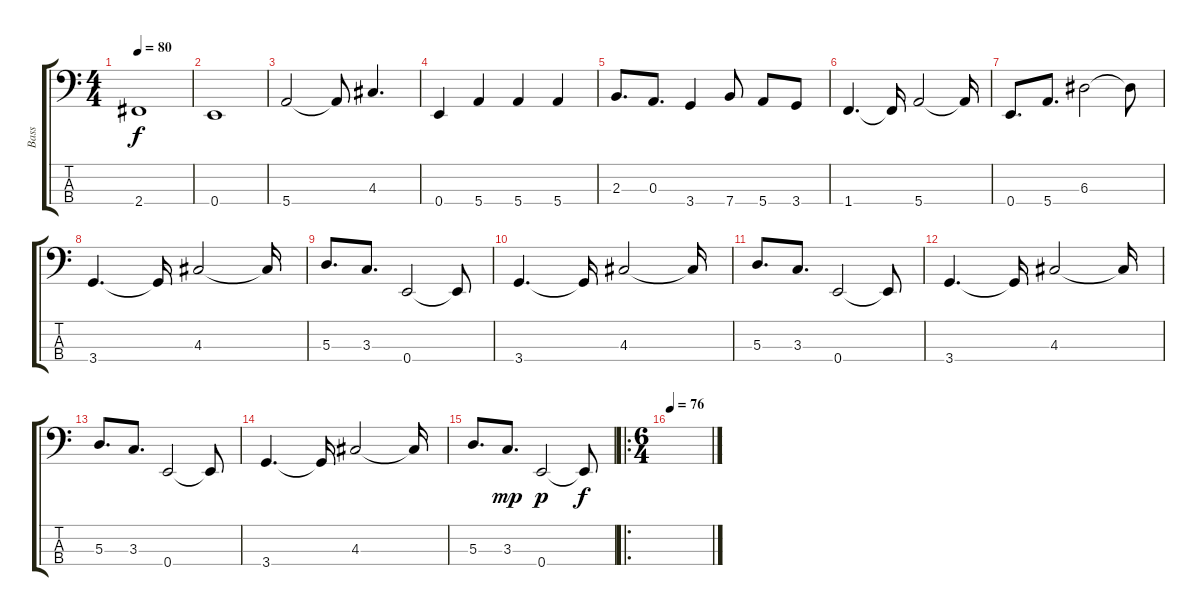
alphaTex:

\track ("Bass" "Bass") {instrument fretlessbass}
\staff {score tabs}
\tuning (G2 D2 A1 E1) {hide}
\ts (4 4)
\tempo 80
\clef f4
\ks c
2.4.1{dy f} |
0.4.1 |
5.4.2 5.4{t}.8 4.3.4{d} |
0.4.4 5.4.4 5.4.4 5.4.4 |
2.3.8{d} 0.3.8{d} 3.4.4 7.4.8 5.4.8 3.4.8 |
1.4.4{d} 1.4{t}.16 5.4.2 5.4{t}.16 |
0.4.8{d} 5.4.8{d} 6.3.2 6.3{t}.8 |
3.4.4{d} 3.4{t}.16 4.3.2 4.3{t}.16 |
5.3.8{d} 3.3.8{d} 0.4.2 0.4{t}.8 |
3.4.4{d} 3.4{t}.16 4.3.2 4.3{t}.16 |
5.3.8{d} 3.3.8{d} 0.4.2 0.4{t}.8 |
3.4.4{d} 3.4{t}.16 4.3.2 4.3{t}.16 |
5.3.8{d} 3.3.8{d} 0.4.2 0.4{t}.8 |
3.4.4{d} 3.4{t}.16 4.3.2 4.3{t}.16 |
5.3.8{d} 3.3.8{d dy mp} 0.4.2{dy p} 0.4{t}.8{dy f} |
\ro
\ts (6 4)
\tempo 76
